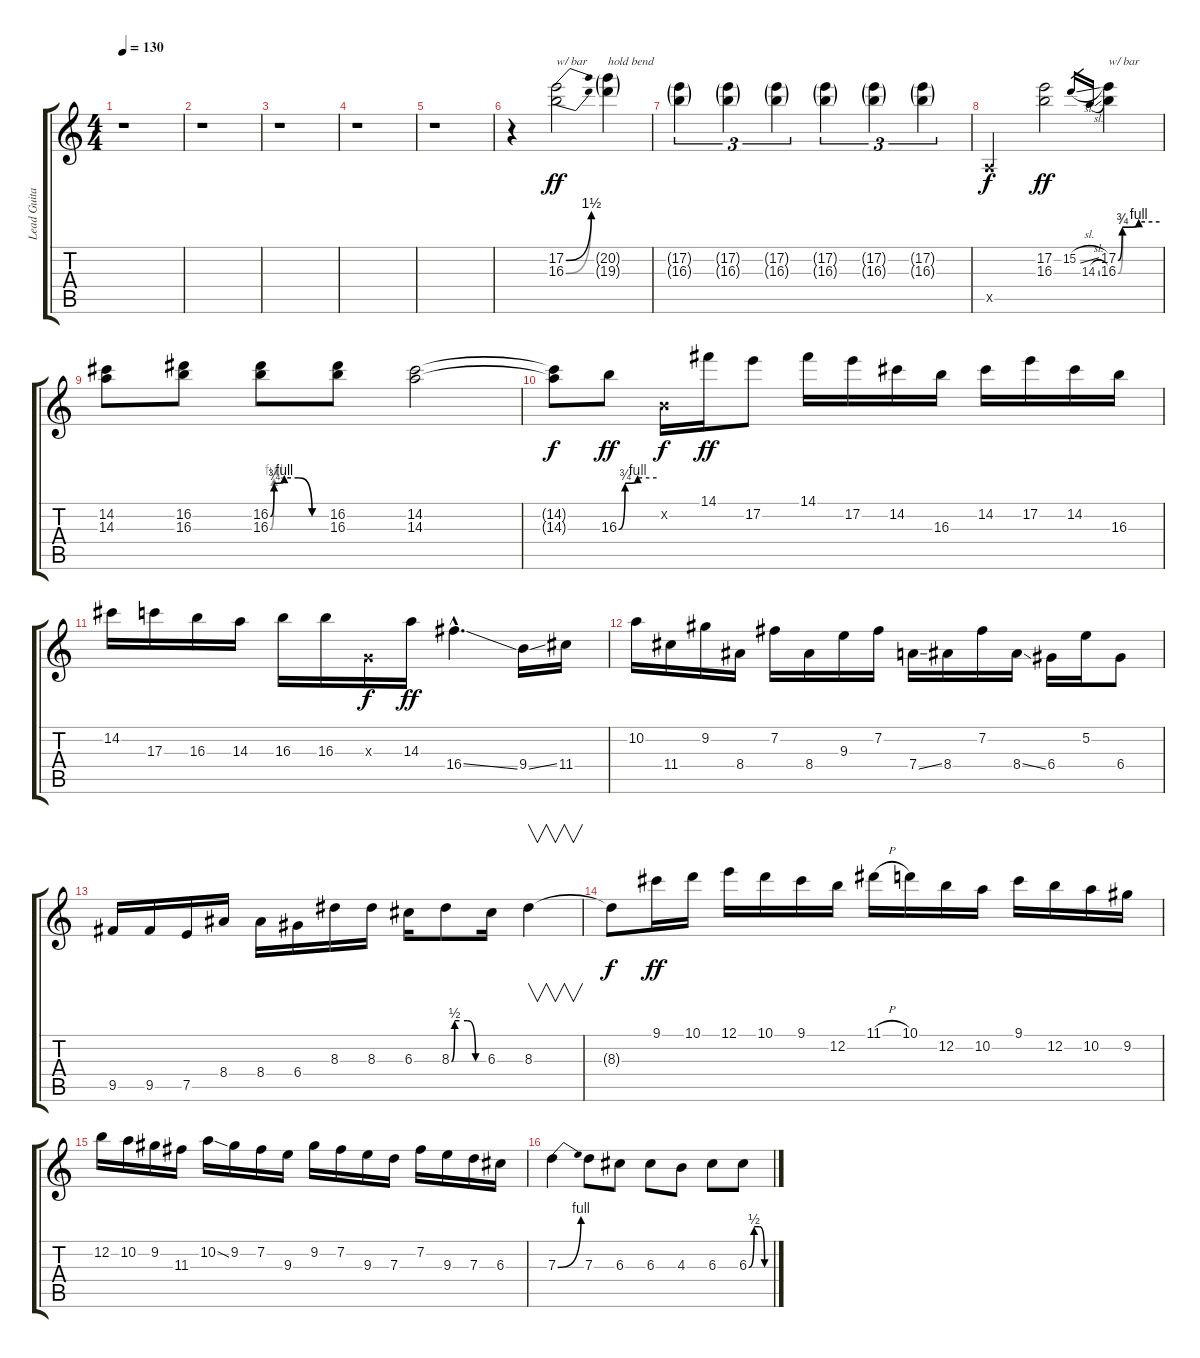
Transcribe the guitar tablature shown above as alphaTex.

\track ("Lead Guitar" "Lead Guita") {instrument overdrivenguitar}
\staff {score tabs}
\tuning (E4 B3 G3 D3 A2 E2) {hide}
\ts (4 4)
\tempo 130
\clef g2
\ks c
r.1{dy ff} |
r.1 |
r.1 |
r.1 |
r.1 |
r.4 (17.2{be (bend 0 0 60 6)} 16.3{be (bend 0 0 60 6)}).2{txt "w/ bar"} (20.2{g} 19.3{g}).4{txt "hold bend"} |
(17.2{g} 16.3{g}).4{tu (3 2)} (17.2{g} 16.3{g}).4{tu (3 2)} (17.2{g} 16.3{g}).4{tu (3 2)} (17.2{g} 16.3{g}).4{tu (3 2)} (17.2{g} 16.3{g}).4{tu (3 2)} (17.2{g} 16.3{g}).4{tu (3 2)} |
0.5{x}.4{dy f} (17.2 16.3).2{dy ff} 15.2{sl}.16{gr} 14.3{sl}.16{gr} (17.2{be (custom 0 0 6 3 30 4 60 4)} 16.3{be (custom 0 0 7 3 30 4 60 4)}).4{txt "w/ bar"} |
(14.2 14.3).8 (16.2 16.3).8 (16.2{be (custom 0 0 4 3 15 4 30 4 45 0 60 0)} 16.3{be (custom 0 0 4 4 15 4 30 4 45 0 60 0)}).8 (16.2 16.3).8 (14.2 14.3).2 |
(14.2{t} 14.3{t}).8{dy f} 16.3{be (custom 0 0 10 3 30 4 60 4)}.8{dy ff} 0.2{x}.16{dy f} 14.1.16{dy ff} 17.2.8 14.1.16 17.2.16 14.2.16 16.3.16 14.2.16 17.2.16 14.2.16 16.3.16 |
14.2.16 17.3.16 16.3.16 14.3.16 16.3.16 16.3.16 0.3{x}.16{dy f} 14.3.16{dy ff} 16.4{ss hac}.4{d} 9.4{ss}.16 11.4.16 |
10.2.16 11.4.16 9.2.16 8.4.16 7.2.16 8.4.16 9.3.16 7.2.16 7.4{ss}.16 8.4.16 7.2.16 8.4{ss}.16 6.4.16 5.2.16 6.4.8 |
9.5.16 9.5.16 7.5.16 8.4.16 8.4.16 6.4.16 8.3.16 8.3.16 6.3.16 8.3{be (custom 0 0 6 2 15 2 30 2 45 0 60 0)}.8 6.3.16 8.3.4{v} |
8.3{t}.8{dy f} 9.1.16{dy ff} 10.1.16 12.1.16 10.1.16 9.1.16 12.2.16 11.1{h}.16 10.1.16 12.2.16 10.2.16 9.1.16 12.2.16 10.2.16 9.2.16 |
12.2.16 10.2.16 9.2.16 11.3.16 10.2{ss}.16 9.2.16 7.2.16 9.3.16 9.2.16 7.2.16 9.3.16 7.3.16 7.2.16 9.3.16 7.3.16 6.3.16 |
7.3{be (bend 0 0 60 4)}.4 7.3.8 6.3.8 6.3.8 4.3.8 6.3.8 6.3{be (custom 0 0 15 2 30 2 45 0 60 0)}.8
